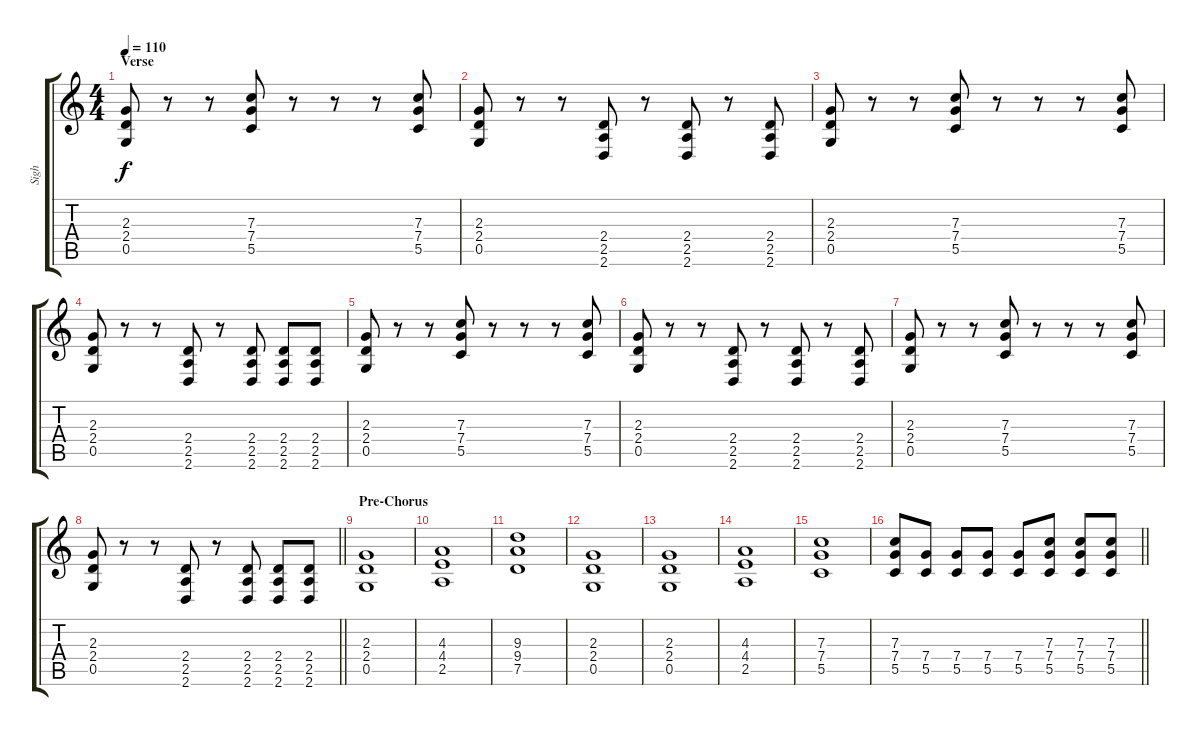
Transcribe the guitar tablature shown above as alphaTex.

\track ("Sigh" "Sigh") {instrument overdrivenguitar}
\staff {score tabs}
\tuning (D4 A3 F3 C3 G2 C2) {hide}
\ts (4 4)
\section ("" "Verse")
\tempo 110
\clef g2
\ks c
(2.3 2.4 0.5).8{dy f} r.8 r.8 (7.3 7.4 5.5).8 r.8 r.8 r.8 (7.3 7.4 5.5).8 |
(2.3 2.4 0.5).8 r.8 r.8 (2.4 2.5 2.6).8 r.8 (2.4 2.5 2.6).8 r.8 (2.4 2.5 2.6).8 |
(2.3 2.4 0.5).8 r.8 r.8 (7.3 7.4 5.5).8 r.8 r.8 r.8 (7.3 7.4 5.5).8 |
(2.3 2.4 0.5).8 r.8 r.8 (2.4 2.5 2.6).8 r.8 (2.4 2.5 2.6).8 (2.4 2.5 2.6).8 (2.4 2.5 2.6).8 |
(2.3 2.4 0.5).8 r.8 r.8 (7.3 7.4 5.5).8 r.8 r.8 r.8 (7.3 7.4 5.5).8 |
(2.3 2.4 0.5).8 r.8 r.8 (2.4 2.5 2.6).8 r.8 (2.4 2.5 2.6).8 r.8 (2.4 2.5 2.6).8 |
(2.3 2.4 0.5).8 r.8 r.8 (7.3 7.4 5.5).8 r.8 r.8 r.8 (7.3 7.4 5.5).8 |
\barLineRight lightlight
(2.3 2.4 0.5).8 r.8 r.8 (2.4 2.5 2.6).8 r.8 (2.4 2.5 2.6).8 (2.4 2.5 2.6).8 (2.4 2.5 2.6).8 |
\section ("" "Pre-Chorus")
(2.3 2.4 0.5).1 |
(4.3 4.4 2.5).1 |
(9.3 9.4 7.5).1 |
(2.3 2.4 0.5).1 |
(2.3 2.4 0.5).1 |
(4.3 4.4 2.5).1 |
(7.3 7.4 5.5).1 |
\barLineRight lightlight
(7.3 7.4 5.5).8 (7.4 5.5).8 (7.4 5.5).8 (7.4 5.5).8 (7.4 5.5).8 (7.3 7.4 5.5).8 (7.3 7.4 5.5).8 (7.3 7.4 5.5).8
